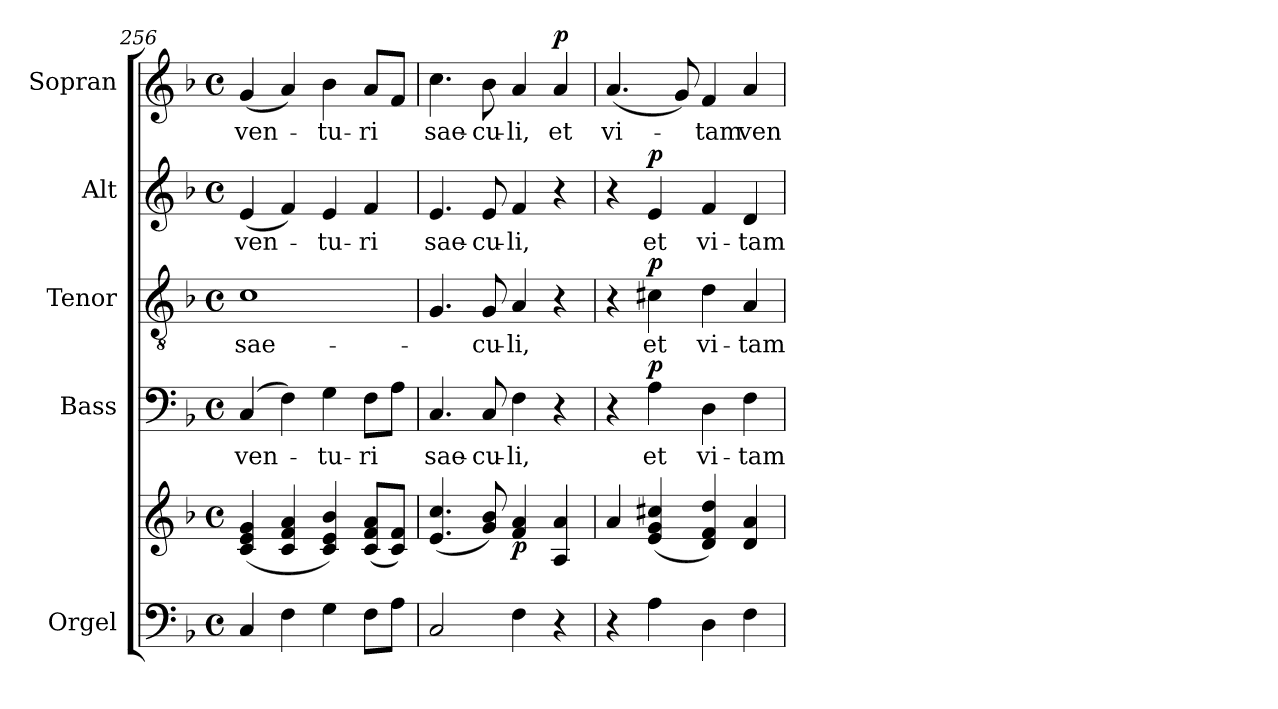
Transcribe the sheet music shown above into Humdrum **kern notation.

**kern	**kern	**dynam	**kern	**text	**dynam	**kern	**text	**dynam	**kern	**text	**dynam	**kern	**text	**dynam
*part5	*part5	*part5	*part4	*part4	*part4	*part3	*part3	*part3	*part2	*part2	*part2	*part1	*part1	*part1
*staff6	*staff5	*staff5/6	*staff4	*staff4	*staff4	*staff3	*staff3	*staff3	*staff2	*staff2	*staff2	*staff1	*staff1	*staff1
*I"Orgel	*	*	*I"Bass	*	*	*I"Tenor	*	*	*I"Alt	*	*	*I"Sopran	*	*
*I'Org.	*	*	*I'B.	*	*	*I'T.	*	*	*I'A.	*	*	*I'S.	*	*
*clefF4	*clefG2	*	*clefF4	*	*	*clefGv2	*	*	*clefG2	*	*	*clefG2	*	*
*k[b-]	*k[b-]	*	*k[b-]	*	*	*k[b-]	*	*	*k[b-]	*	*	*k[b-]	*	*
*F:	*F:	*	*F:	*	*	*F:	*	*	*F:	*	*	*F:	*	*
*M4/4	*M4/4	*	*M4/4	*	*	*M4/4	*	*	*M4/4	*	*	*M4/4	*	*
*met(c)	*met(c)	*	*met(c)	*	*	*met(c)	*	*	*met(c)	*	*	*met(c)	*	*
=256	=256	=256	=256	=256	=256	=256	=256	=256	=256	=256	=256	=256	=256	=256
!	!	!	!	!LO:LY:b	!	!	!LO:LY:b	!	!	!LO:LY:b	!	!	!LO:LY:b	!
4C/	(4c/ 4e/ 4g/	.	(4C/	ven-	.	1c	sae-	.	(<4e/	ven-	.	(<4g/	ven-	.
4F\	4c/ 4f/ 4a/	.	4F\)	.	.	.	.	.	4f/)	.	.	4a/)	.	.
!	!	!	!	!LO:LY:b	!	!	!	!	!	!LO:LY:b	!	!	!LO:LY:b	!
4G\	4c/ 4e/ 4b-/)	.	4G\	-tu-	.	.	.	.	4e/	-tu-	.	4b-\	-tu-	.
!	!	!	!	!LO:LY:b	!	!	!	!	!	!LO:LY:b	!	!	!LO:LY:b	!
8F\L	(<8c/ 8f/ 8a/L	.	8F\L	-ri	.	.	.	.	4f/	-ri	.	8a/L	-ri	.
8A\J	8c/ 8f/J)	.	8A\J	.	.	.	.	.	.	.	.	8f/J	.	.
=257	=257	=257	=257	=257	=257	=257	=257	=257	=257	=257	=257	=257	=257	=257
!	!	!	!	!LO:LY:b	!	!	!	!	!	!LO:LY:b	!	!	!LO:LY:b	!
2C/	(4.e/ 4.cc/	.	4.C/	sae-	.	4.G/	.	.	4.e/	sae-	.	4.cc\	sae-	.
!	!	!	!	!LO:LY:b	!	!	!LO:LY:b	!	!	!LO:LY:b	!	!	!LO:LY:b	!
.	8g/ 8b-/)	.	8C/	-cu-	.	8G/	-cu-	.	8e/	-cu-	.	8b-\	-cu-	.
!	!	!LO:DY:b	!	!LO:LY:b	!	!	!LO:LY:b	!	!	!LO:LY:b	!	!	!LO:LY:b	!
4F\	4f/ 4a/	p	4F\	-li,	.	4A/	-li,	.	4f/	-li,	.	4a/	-li,	.
!	!	!	!	!	!	!	!	!	!	!	!	!	!LO:LY:b	!LO:DY:a
4r	4A/ 4a/	.	4r	.	.	4r	.	.	4r	.	.	4a/	et	p
=258	=258	=258	=258	=258	=258	=258	=258	=258	=258	=258	=258	=258	=258	=258
!	!	!	!	!	!	!	!	!	!	!	!	!	!LO:LY:b	!
4r	4a/	.	4r	.	.	4r	.	.	4r	.	.	(<4.a/	vi-	.
!	!	!	!	!LO:LY:b	!LO:DY:a	!	!LO:LY:b	!LO:DY:a	!	!LO:LY:b	!LO:DY:a	!	!	!
4A\	(4e/ 4g/ 4cc#X/	.	4A\	et	p	4c#X\	et	p	4e/	et	p	.	.	.
.	.	.	.	.	.	.	.	.	.	.	.	8g/)	.	.
!	!	!	!	!LO:LY:b	!	!	!LO:LY:b	!	!	!LO:LY:b	!	!	!LO:LY:b	!
4D\	4d/ 4f/ 4dd/)	.	4D\	vi-	.	4d\	vi-	.	4f/	vi-	.	4f/	-tam	.
!	!	!	!	!LO:LY:b	!	!	!LO:LY:b	!	!	!LO:LY:b	!	!	!LO:LY:b	!
4F\	4d/ 4a/	.	4F\	-tam	.	4A/	-tam	.	4d/	-tam	.	4a/	ven-	.
=	=	=	=	=	=	=	=	=	=	=	=	=	=	=
*-	*-	*-	*-	*-	*-	*-	*-	*-	*-	*-	*-	*-	*-	*-
